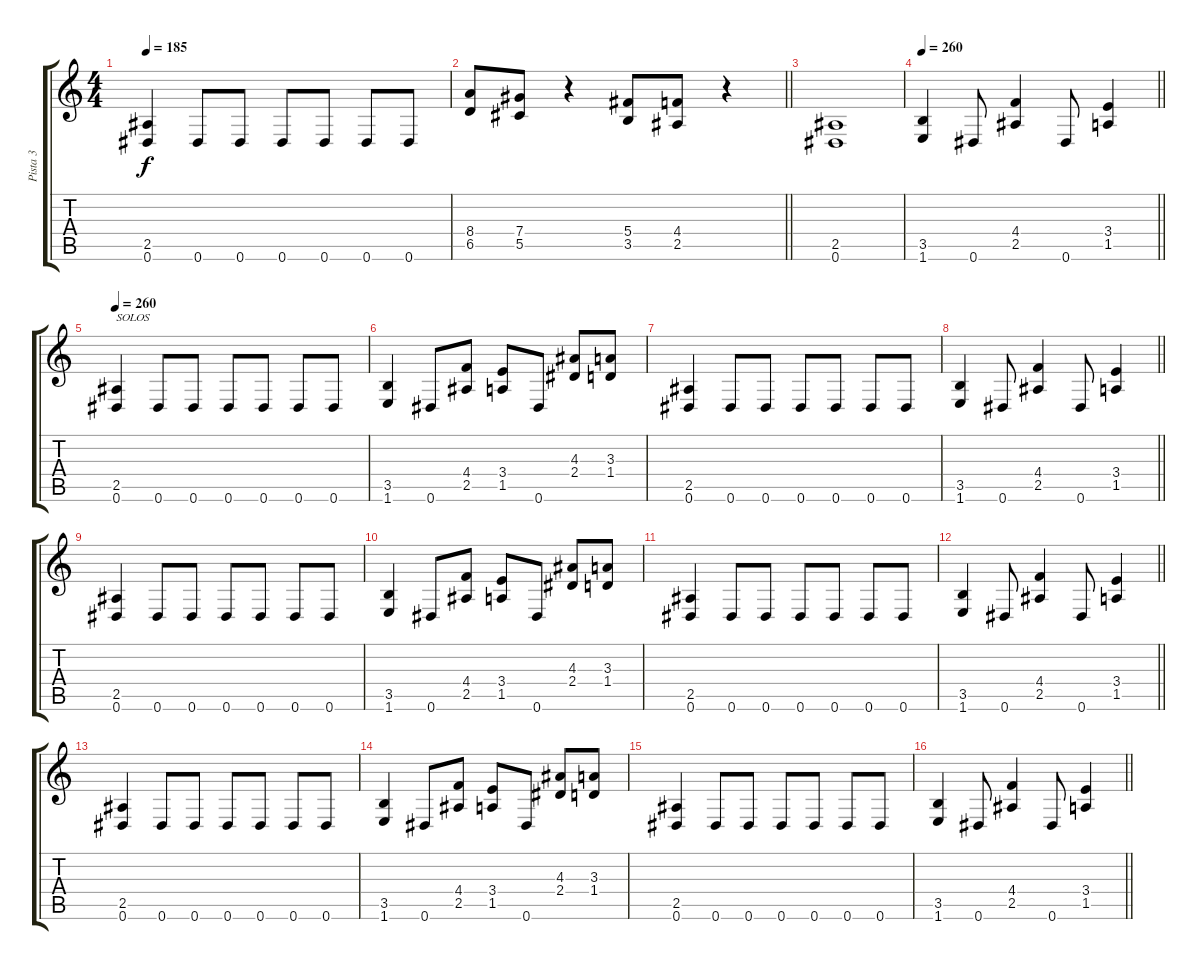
\track ("Pista 3" "Pista 3") {instrument distortionguitar}
\staff {score tabs}
\tuning (Eb4 Bb3 Gb3 Db3 Ab2 Eb2) {hide}
\ts (4 4)
\tempo 185
\clef g2
\ks c
(2.5 0.6).4{dy f} 0.6.8 0.6.8 0.6.8 0.6.8 0.6.8 0.6.8 |
\barLineRight lightlight
(8.4 6.5).8 (7.4 5.5).8 r.4 (5.4 3.5).8 (4.4 2.5).8 r.4 |
(2.5 0.6).1 |
\tempo 260
\barLineRight lightlight
(3.5 1.6).4 0.6.8 (4.4 2.5).4 0.6.8 (3.4 1.5).4 |
\tempo 260
(2.5 0.6).4{txt "SOLOS"} 0.6.8 0.6.8 0.6.8 0.6.8 0.6.8 0.6.8 |
(3.5 1.6).4 0.6.8 (4.4 2.5).8 (3.4 1.5).8 0.6.8 (4.3 2.4).8 (3.3 1.4).8 |
(2.5 0.6).4 0.6.8 0.6.8 0.6.8 0.6.8 0.6.8 0.6.8 |
\barLineRight lightlight
(3.5 1.6).4 0.6.8 (4.4 2.5).4 0.6.8 (3.4 1.5).4 |
(2.5 0.6).4 0.6.8 0.6.8 0.6.8 0.6.8 0.6.8 0.6.8 |
(3.5 1.6).4 0.6.8 (4.4 2.5).8 (3.4 1.5).8 0.6.8 (4.3 2.4).8 (3.3 1.4).8 |
(2.5 0.6).4 0.6.8 0.6.8 0.6.8 0.6.8 0.6.8 0.6.8 |
\barLineRight lightlight
(3.5 1.6).4 0.6.8 (4.4 2.5).4 0.6.8 (3.4 1.5).4 |
(2.5 0.6).4 0.6.8 0.6.8 0.6.8 0.6.8 0.6.8 0.6.8 |
(3.5 1.6).4 0.6.8 (4.4 2.5).8 (3.4 1.5).8 0.6.8 (4.3 2.4).8 (3.3 1.4).8 |
(2.5 0.6).4 0.6.8 0.6.8 0.6.8 0.6.8 0.6.8 0.6.8 |
\barLineRight lightlight
(3.5 1.6).4 0.6.8 (4.4 2.5).4 0.6.8 (3.4 1.5).4
